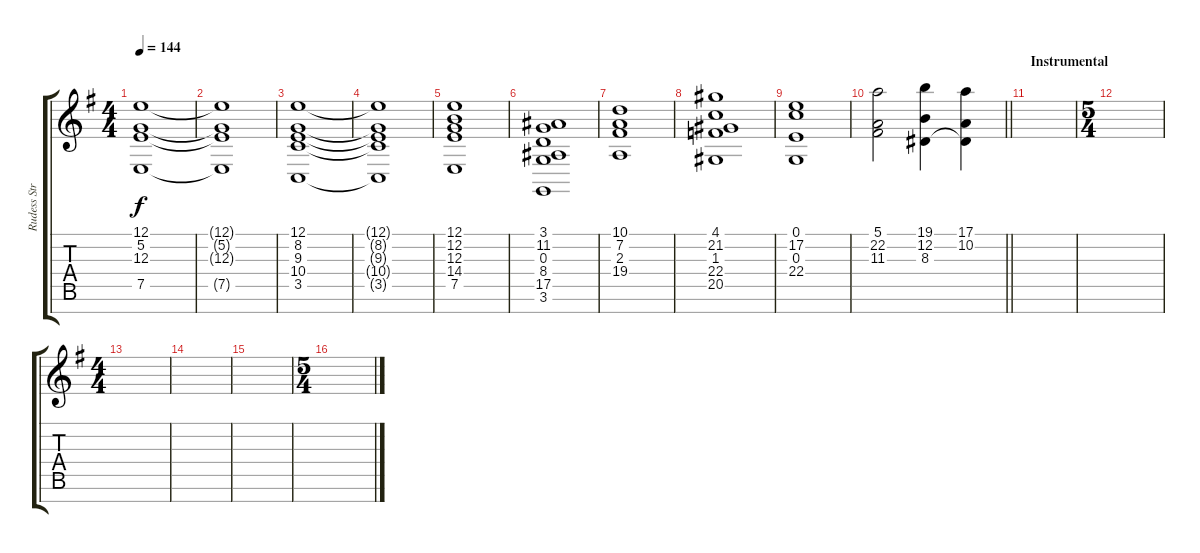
\track ("Rudess Strings" "Rudess Str") {instrument synthstrings1}
\staff {score tabs}
\tuning (E4 B3 G3 D3 A2 E2 B1) {hide}
\ts (4 4)
\tempo 144
\clef g2
\ks eminor
(12.1 5.2 12.3 7.5).1{dy f} |
(12.1{t} 5.2{t} 12.3{t} 7.5{t}).1 |
(12.1 8.2 9.3 10.4 3.5).1 |
(12.1{t} 8.2{t} 9.3{t} 10.4{t} 3.5{t}).1 |
(12.1 12.2 12.3 14.4 7.5).1 |
(3.1 11.2 0.3 8.4 17.5 3.6).1 |
(10.1 7.2 2.3 19.4).1 |
(4.1 21.2 1.3 22.4 20.5).1 |
(0.1 17.2 0.3 22.4).1 |
\barLineRight lightlight
(5.1 22.2 11.3).2 (19.1 12.2 8.3).4 (17.1 10.2 8.3{t}).4 |
\section ("" "Instrumental")
|
\ts (5 4)
|
\ts (4 4)
|
|
|
\ts (5 4)
